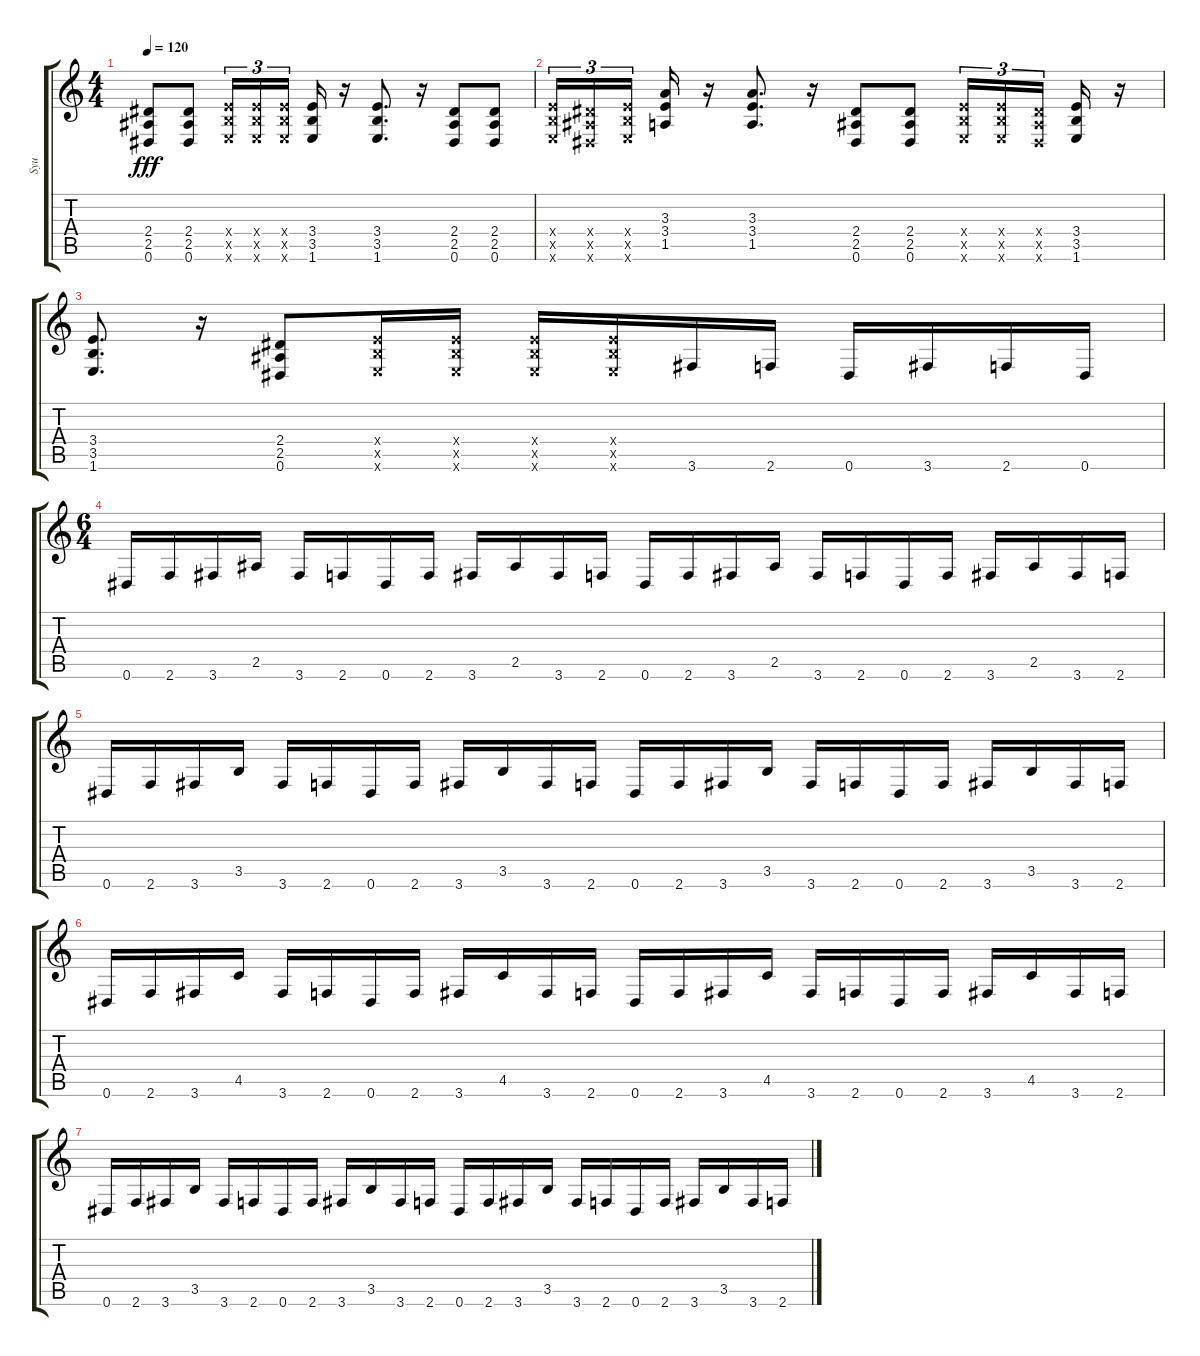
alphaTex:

\track ("Syu" "Syu") {instrument distortionguitar}
\staff {score tabs}
\tuning (Eb4 Bb3 Gb3 Db3 Ab2 Eb2) {hide}
\ts (4 4)
\tempo 120
\clef g2
\ks c
(2.4 2.5 0.6).8{dy fff} (2.4 2.5 0.6).8 (3.4{x} 3.5{x} 1.6{x}).16{tu (3 2)} (3.4{x} 3.5{x} 1.6{x}).16{tu (3 2)} (3.4{x} 3.5{x} 1.6{x}).16{tu (3 2) beam splitsecondary} (3.4 3.5 1.6).16 r.16 (3.4 3.5 1.6).8{d} r.16 (2.4 2.5 0.6).8 (2.4 2.5 0.6).8 |
(3.4{x} 3.5{x} 1.6{x}).16{tu (3 2)} (2.4{x} 2.5{x} 0.6{x}).16{tu (3 2)} (3.4{x} 3.5{x} 1.6{x}).16{tu (3 2) beam splitsecondary} (3.3 3.4 1.5).16 r.16 (3.3 3.4 1.5).8{d} r.16 (2.4 2.5 0.6).8 (2.4 2.5 0.6).8 (3.4{x} 3.5{x} 1.6{x}).16{tu (3 2)} (3.4{x} 3.5{x} 1.6{x}).16{tu (3 2)} (2.4{x} 2.5{x} 0.6{x}).16{tu (3 2) beam splitsecondary} (3.4 3.5 1.6).16 r.16 |
(3.4 3.5 1.6).8{d} r.16 (2.4 2.5 0.6).8 (3.4{x} 3.5{x} 1.6{x}).16 (3.4{x} 3.5{x} 1.6{x}).16 (3.4{x} 3.5{x} 1.6{x}).16 (3.4{x} 3.5{x} 1.6{x}).16 3.6.16 2.6.16 0.6.16 3.6.16 2.6.16 0.6.16 |
\ts (6 4)
0.6.16 2.6.16 3.6.16 2.5.16 3.6.16 2.6.16 0.6.16 2.6.16 3.6.16 2.5.16 3.6.16 2.6.16 0.6.16 2.6.16 3.6.16 2.5.16 3.6.16 2.6.16 0.6.16 2.6.16 3.6.16 2.5.16 3.6.16 2.6.16 |
0.6.16 2.6.16 3.6.16 3.5.16 3.6.16 2.6.16 0.6.16 2.6.16 3.6.16 3.5.16 3.6.16 2.6.16 0.6.16 2.6.16 3.6.16 3.5.16 3.6.16 2.6.16 0.6.16 2.6.16 3.6.16 3.5.16 3.6.16 2.6.16 |
0.6.16 2.6.16 3.6.16 4.5.16 3.6.16 2.6.16 0.6.16 2.6.16 3.6.16 4.5.16 3.6.16 2.6.16 0.6.16 2.6.16 3.6.16 4.5.16 3.6.16 2.6.16 0.6.16 2.6.16 3.6.16 4.5.16 3.6.16 2.6.16 |
0.6.16 2.6.16 3.6.16 3.5.16 3.6.16 2.6.16 0.6.16 2.6.16 3.6.16 3.5.16 3.6.16 2.6.16 0.6.16 2.6.16 3.6.16 3.5.16 3.6.16 2.6.16 0.6.16 2.6.16 3.6.16 3.5.16 3.6.16 2.6.16
